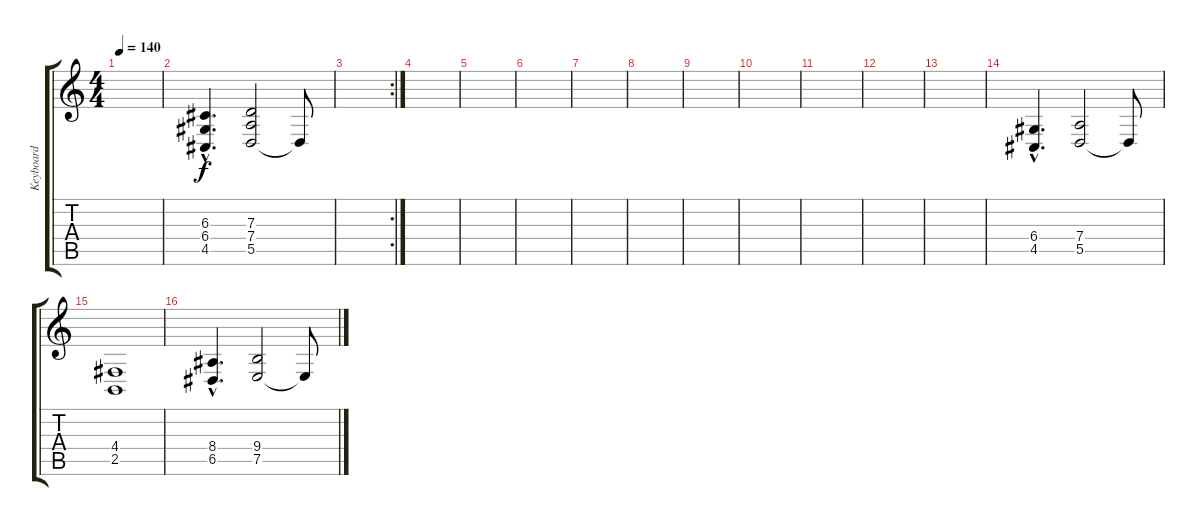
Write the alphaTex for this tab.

\track ("Keyboard" "Keyboard") {instrument synthstrings1}
\staff {score tabs}
\tuning (E4 B3 G3 D3 A2 E2) {hide}
\ts (4 4)
\tempo 140
\clef g2
\ks c
|
(6.3{hac} 6.4{hac} 4.5{hac}).4{d} (7.3 7.4 5.5).2 5.5{t}.8 |
\rc 2
|
|
|
|
|
|
|
|
|
|
|
(6.4{hac} 4.5{hac}).4{d} (7.4 5.5).2 5.5{t}.8 |
(4.4 2.5).1 |
(8.4{hac} 6.5{hac}).4{d} (9.4 7.5).2 7.5{t}.8
